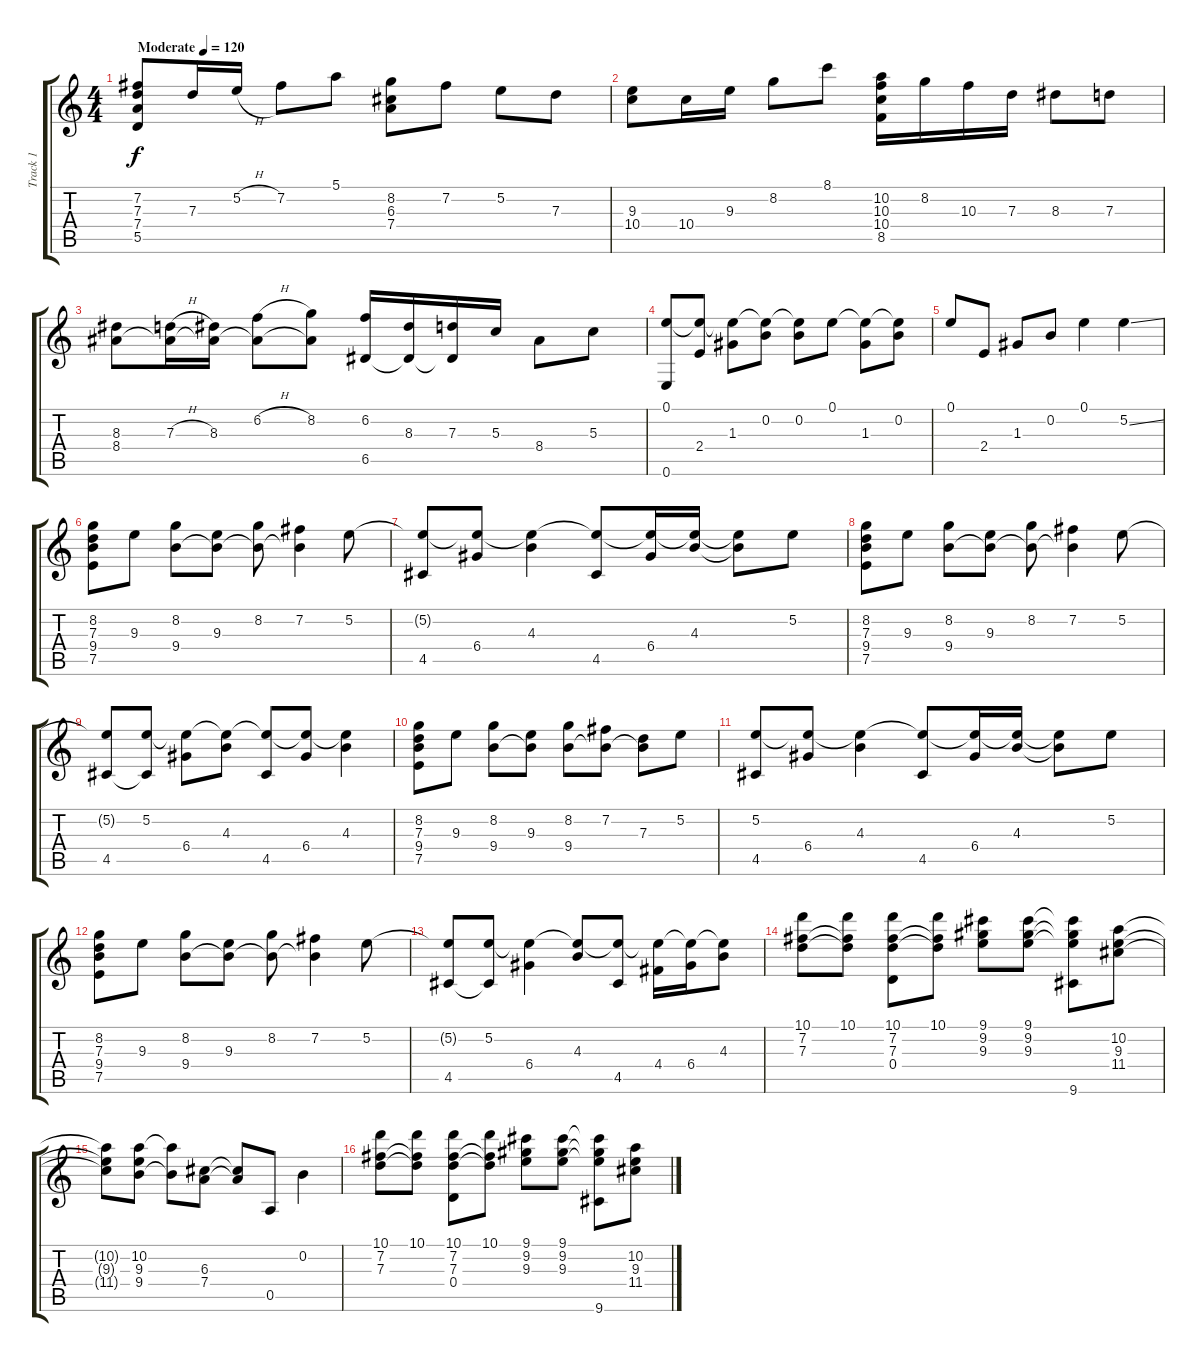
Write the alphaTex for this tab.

\track ("Track 1" "Track 1") {instrument acousticguitarsteel}
\staff {score tabs}
\tuning (E4 B3 G3 D3 A2 E2) {hide}
\ts (4 4)
\tempo (120 "Moderate")
\clef g2
\ks c
(7.2 7.3 7.4 5.5).8{dy f instrument acousticguitarsteel} 7.3.16 5.2{h}.16 7.2.8 5.1.8 (8.2 6.3 7.4).8 7.2.8 5.2.8 7.3.8 |
(9.3 10.4).8 10.4.16 9.3.16 8.2.8 8.1.8 (10.2 10.3 10.4 8.5).16 8.2.16 10.3.16 7.3.16 8.3.8 7.3.8 |
(8.3 8.4).8 (7.3{h} 8.4{t}).16 (8.3 8.4{t}).16 (6.2{h} 8.4{t}).8 (8.2 8.4{t}).8 (6.2 6.5).16 (8.3 6.5{t}).16 (7.3 6.5{t}).16 5.3.16 8.4.8 5.3.8 |
(0.1 0.6).8 (0.1{t} 2.4).8 (0.1{t} 1.3).8 (0.1{t} 0.2).8 (0.1{t} 0.2).8 0.1.8 (0.1{t} 1.3).8 (0.1{t} 0.2).8 |
0.1.8 2.4.8 1.3.8 0.2.8 0.1.4 5.2{ss}.4 |
(8.2 7.3 9.4 7.5).8 9.3.8 (8.2 9.4).8 (9.3 9.4{t}).8 (8.2 9.4{t}).8 (7.2 9.4{t}).4 5.2.8 |
(5.2{t} 4.5).8 (5.2{t} 6.4).8 (5.2{t} 4.3).4 (5.2{t} 4.5).8 (5.2{t} 6.4).16 (5.2{t} 4.3).16 (5.2{t} 4.3{t}).8 5.2.8 |
(8.2 7.3 9.4 7.5).8 9.3.8 (8.2 9.4).8 (9.3 9.4{t}).8 (8.2 9.4{t}).8 (7.2 9.4{t}).4 5.2.8 |
(5.2{t} 4.5).8 (5.2 4.5{t}).8 (5.2{t} 6.4).8 (5.2{t} 4.3).8 (5.2{t} 4.5).8 (5.2{t} 6.4).8 (5.2{t} 4.3).4 |
(8.2 7.3 9.4 7.5).8 9.3.8 (8.2 9.4).8 (9.3 9.4{t}).8 (8.2 9.4).8 (7.2 9.4{t}).8 (7.3 9.4{t}).8 5.2.8 |
(5.2 4.5).8 (5.2{t} 6.4).8 (5.2{t} 4.3).4 (5.2{t} 4.5).8 (5.2{t} 6.4).16 (5.2{t} 4.3).16 (5.2{t} 4.3{t}).8 5.2.8 |
(8.2 7.3 9.4 7.5).8 9.3.8 (8.2 9.4).8 (9.3 9.4{t}).8 (8.2 9.4{t}).8 (7.2 9.4{t}).4 5.2.8 |
(5.2{t} 4.5).8 (5.2 4.5{t}).8 (5.2{t} 6.4).4 (5.2{t} 4.3).8 (5.2{t} 4.5).8 (5.2{t} 4.4).16 (5.2{t} 6.4).16 (5.2{t} 4.3).8 |
(10.1 7.2 7.3).8 (10.1 7.2{t} 7.3{t}).8 (10.1 7.2 7.3 0.4).8 (10.1 7.2{t} 7.3{t}).8 (9.1 9.2 9.3).8 (9.1 9.2 9.3).8 (9.1{t} 9.2{t} 9.3{t} 9.6).8 (10.2 9.3 11.4).8 |
(10.2{t} 9.3{t} 11.4{t}).8 (10.2 9.3 9.4).8 (10.2{t} 9.4{t}).8 (6.3 7.4).8 (6.3{t} 7.4{t}).8 0.5.8 0.2.4 |
(10.1 7.2 7.3).8 (10.1 7.2{t} 7.3{t}).8 (10.1 7.2 7.3 0.4).8 (10.1 7.2{t} 7.3{t}).8 (9.1 9.2 9.3).8 (9.1 9.2 9.3).8 (9.1{t} 9.2{t} 9.3{t} 9.6).8 (10.2 9.3 11.4).8
